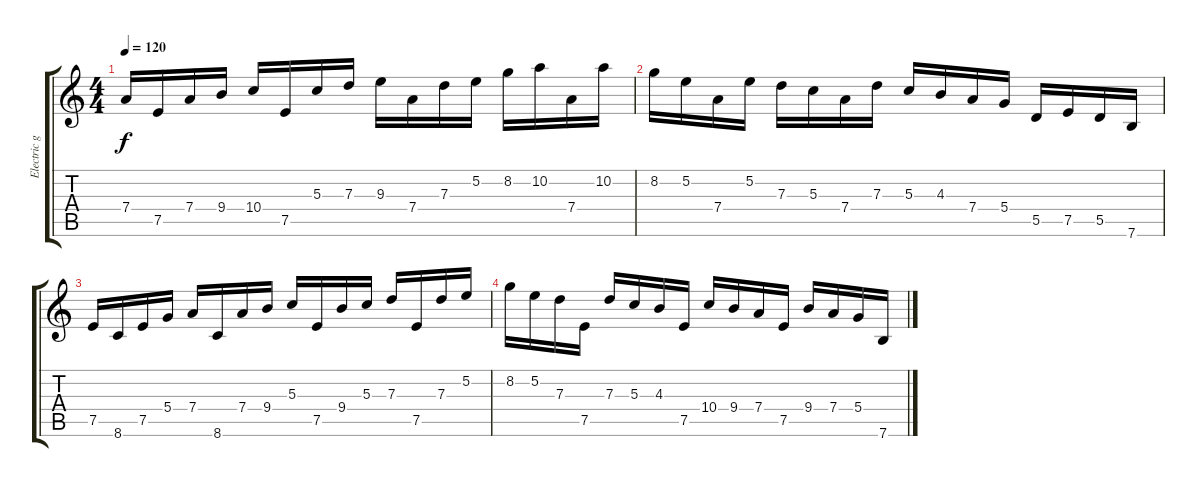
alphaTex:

\track ("Electric guitar" "Electric g") {instrument overdrivenguitar}
\staff {score tabs}
\tuning (E4 B3 G3 D3 A2 E2) {hide}
\ts (4 4)
\tempo 120
\clef g2
\ks c
7.4.16{dy f} 7.5.16 7.4.16 9.4.16 10.4.16 7.5.16 5.3.16 7.3.16 9.3.16 7.4.16 7.3.16 5.2.16 8.2.16 10.2.16 7.4.16 10.2.16 |
8.2.16 5.2.16 7.4.16 5.2.16 7.3.16 5.3.16 7.4.16 7.3.16 5.3.16 4.3.16 7.4.16 5.4.16 5.5.16 7.5.16 5.5.16 7.6.16 |
7.5.16 8.6.16 7.5.16 5.4.16 7.4.16 8.6.16 7.4.16 9.4.16 5.3.16 7.5.16 9.4.16 5.3.16 7.3.16 7.5.16 7.3.16 5.2.16 |
8.2.16 5.2.16 7.3.16 7.5.16 7.3.16 5.3.16 4.3.16 7.5.16 10.4.16 9.4.16 7.4.16 7.5.16 9.4.16 7.4.16 5.4.16 7.6.16
